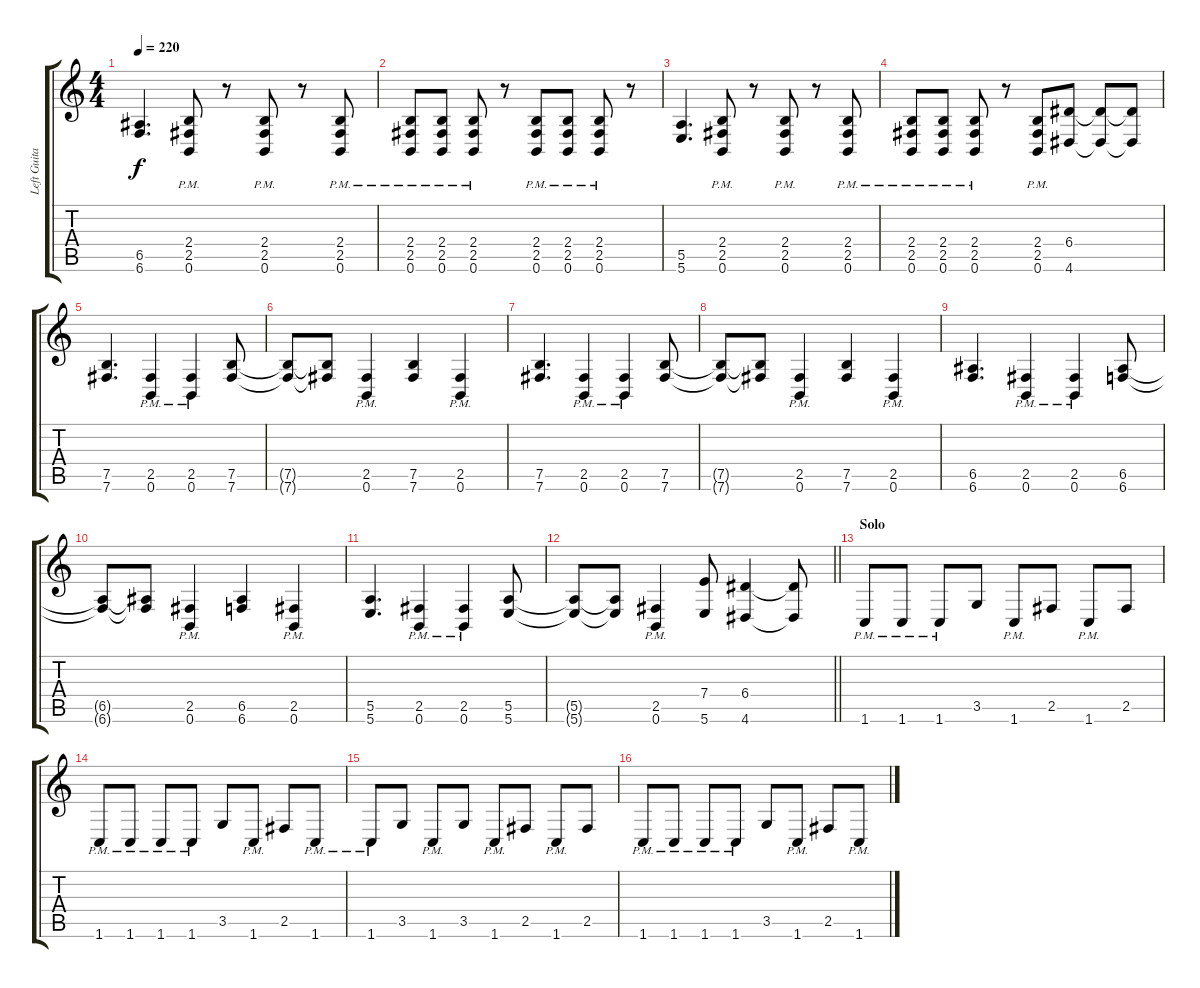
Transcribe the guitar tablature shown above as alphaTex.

\track ("Left Guitar " "Left Guita") {instrument distortionguitar}
\staff {score tabs}
\tuning (B3 Gb3 D3 A2 E2 B1) {hide}
\ts (4 4)
\tempo 220
\clef g2
\ks c
(6.5 6.6).4{d dy f} (2.4{pm} 2.5{pm} 0.6{pm}).8 r.8 (2.4{pm} 2.5{pm} 0.6{pm}).8 r.8 (2.4{pm} 2.5{pm} 0.6{pm}).8 |
(2.4{pm} 2.5{pm} 0.6{pm}).8 (2.4{pm} 2.5{pm} 0.6{pm}).8 (2.4{pm} 2.5{pm} 0.6{pm}).8 r.8 (2.4{pm} 2.5{pm} 0.6{pm}).8 (2.4{pm} 2.5{pm} 0.6{pm}).8 (2.4{pm} 2.5{pm} 0.6{pm}).8 r.8 |
(5.5 5.6).4{d} (2.4{pm} 2.5{pm} 0.6{pm}).8 r.8 (2.4{pm} 2.5{pm} 0.6{pm}).8 r.8 (2.4{pm} 2.5{pm} 0.6{pm}).8 |
(2.4{pm} 2.5{pm} 0.6{pm}).8 (2.4{pm} 2.5{pm} 0.6{pm}).8 (2.4{pm} 2.5{pm} 0.6{pm}).8 r.8 (2.4{pm} 2.5{pm} 0.6{pm}).8 (6.4 4.6).8 (6.4{t} 4.6{t}).8 (6.4{t} 4.6{t}).8 |
(7.5 7.6).4{d} (2.5{pm} 0.6{pm}).4 (2.5{pm} 0.6{pm}).4 (7.5 7.6).8 |
(7.5{t} 7.6{t}).8 (7.5{t} 7.6{t}).8 (2.5{pm} 0.6{pm}).4 (7.5 7.6).4 (2.5{pm} 0.6{pm}).4 |
(7.5 7.6).4{d} (2.5{pm} 0.6{pm}).4 (2.5{pm} 0.6{pm}).4 (7.5 7.6).8 |
(7.5{t} 7.6{t}).8 (7.5{t} 7.6{t}).8 (2.5{pm} 0.6{pm}).4 (7.5 7.6).4 (2.5{pm} 0.6{pm}).4 |
(6.5 6.6).4{d} (2.5{pm} 0.6{pm}).4 (2.5{pm} 0.6{pm}).4 (6.5 6.6).8 |
(6.5{t} 6.6{t}).8 (6.5{t} 6.6{t}).8 (2.5{pm} 0.6{pm}).4 (6.5 6.6).4 (2.5{pm} 0.6{pm}).4 |
(5.5 5.6).4{d} (2.5{pm} 0.6{pm}).4 (2.5{pm} 0.6{pm}).4 (5.5 5.6).8 |
\barLineRight lightlight
(5.5{t} 5.6{t}).8 (5.5{t} 5.6{t}).8 (2.5{pm} 0.6{pm}).4 (7.4 5.6).8 (6.4 4.6).4 (6.4{t} 4.6{t}).8 |
\section ("" "Solo")
1.6{pm}.8 1.6{pm}.8 1.6{pm}.8 3.5.8 1.6{pm}.8 2.5.8 1.6{pm}.8 2.5.8 |
1.6{pm}.8 1.6{pm}.8 1.6{pm}.8 1.6{pm}.8 3.5.8 1.6{pm}.8 2.5.8 1.6{pm}.8 |
1.6{pm}.8 3.5.8 1.6{pm}.8 3.5.8 1.6{pm}.8 2.5.8 1.6{pm}.8 2.5.8 |
1.6{pm}.8 1.6{pm}.8 1.6{pm}.8 1.6{pm}.8 3.5.8 1.6{pm}.8 2.5.8 1.6{pm}.8
